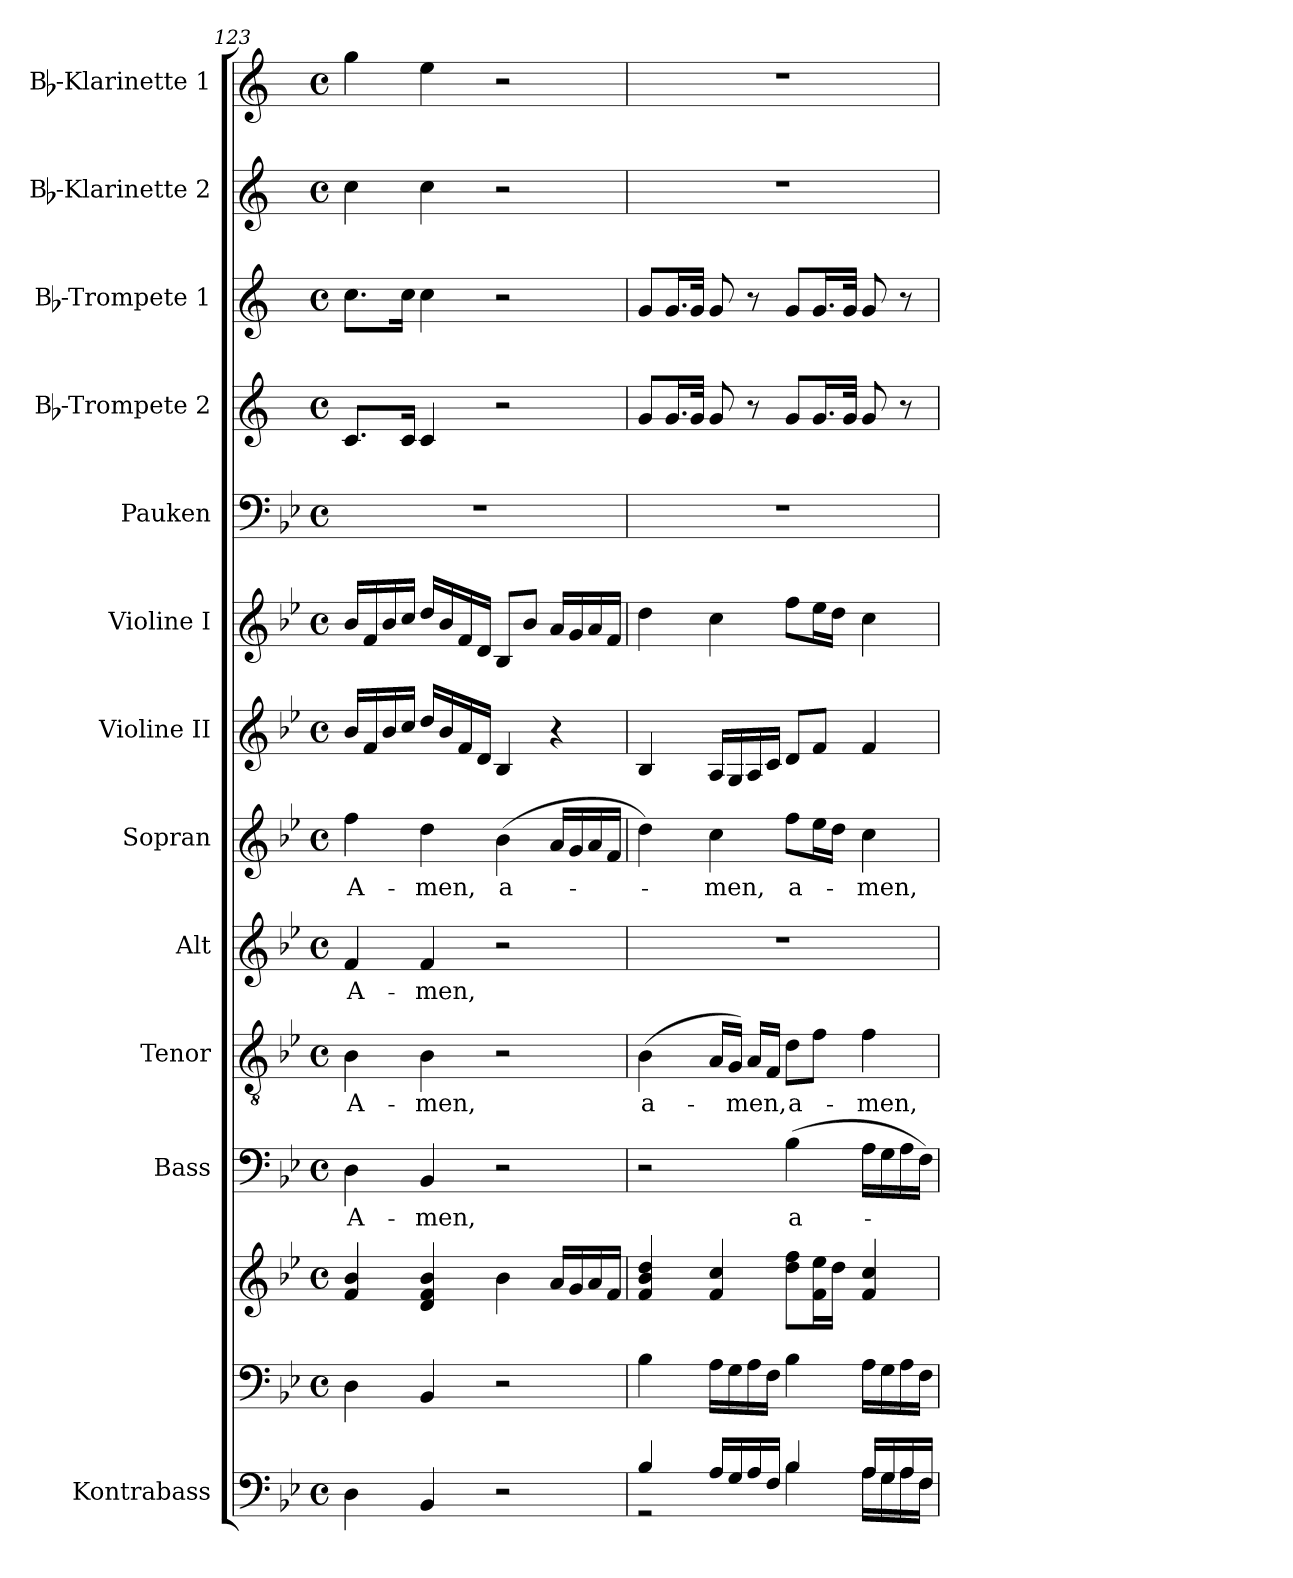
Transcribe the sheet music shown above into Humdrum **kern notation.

**kern	**kern	**kern	**kern	**text	**kern	**text	**kern	**text	**kern	**text	**kern	**kern	**kern	**kern	**kern	**kern	**kern
*part13	*part12	*part12	*part11	*part11	*part10	*part10	*part9	*part9	*part8	*part8	*part7	*part6	*part5	*part4	*part3	*part2	*part1
*staff14	*staff13	*staff12	*staff11	*staff11	*staff10	*staff10	*staff9	*staff9	*staff8	*staff8	*staff7	*staff6	*staff5	*staff4	*staff3	*staff2	*staff1
*I"Kontrabass	*	*	*I"Bass	*	*I"Tenor	*	*I"Alt	*	*I"Sopran	*	*I"Violine II	*I"Violine I	*I"Pauken	*I"Bb-Trompete 2	*I"Bb-Trompete 1	*I"Bb-Klarinette 2	*I"Bb-Klarinette 1
*I'Kb.	*	*	*I'B.	*	*I'T.	*	*I'A.	*	*I'S.	*	*I'Vl. II	*I'Vl. I	*I'Pk.	*I'Bb Trp. 2	*I'Bb Trp. 1	*I'Bb Kl. 2	*I'Bb Kl. 1
*clefF4	*clefF4	*clefG2	*clefF4	*	*clefGv2	*	*clefG2	*	*clefG2	*	*clefG2	*clefG2	*clefF4	*clefG2	*clefG2	*clefG2	*clefG2
*ITrd7c12	*	*	*	*	*	*	*	*	*	*	*	*	*	*ITrd1c2	*ITrd1c2	*ITrd1c2	*ITrd1c2
*k[b-e-]	*k[b-e-]	*k[b-e-]	*k[b-e-]	*	*k[b-e-]	*	*k[b-e-]	*	*k[b-e-]	*	*k[b-e-]	*k[b-e-]	*k[b-e-]	*k[b-e-]	*k[b-e-]	*k[b-e-]	*k[b-e-]
*B-:	*B-:	*B-:	*B-:	*	*B-:	*	*B-:	*	*B-:	*	*B-:	*B-:	*B-:	*B-:	*B-:	*B-:	*B-:
*M4/4	*M4/4	*M4/4	*M4/4	*	*M4/4	*	*M4/4	*	*M4/4	*	*M4/4	*M4/4	*M4/4	*M4/4	*M4/4	*M4/4	*M4/4
*met(c)	*met(c)	*met(c)	*met(c)	*	*met(c)	*	*met(c)	*	*met(c)	*	*met(c)	*met(c)	*met(c)	*met(c)	*met(c)	*met(c)	*met(c)
=123	=123	=123	=123	=123	=123	=123	=123	=123	=123	=123	=123	=123	=123	=123	=123	=123	=123
!	!	!	!	!LO:LY:b	!	!LO:LY:b	!	!LO:LY:b	!	!LO:LY:b	!	!	!	!	!	!	!
4DD\	4D\	4f/ 4b-/	4D\	A-	4B-\	A-	4f/	A-	4ff\	A-	16b-/LL	16b-/LL	1r	8.B-/L	8.b-\L	4b-\	4ff\
.	.	.	.	.	.	.	.	.	.	.	16f/	16f/	.	.	.	.	.
.	.	.	.	.	.	.	.	.	.	.	16b-/	16b-/	.	.	.	.	.
.	.	.	.	.	.	.	.	.	.	.	16cc/JJ	16cc/JJ	.	16B-/Jk	16b-\Jk	.	.
!	!	!	!	!LO:LY:b	!	!LO:LY:b	!	!LO:LY:b	!	!LO:LY:b	!	!	!	!	!	!	!
4BBB-/	4BB-/	4d/ 4f/ 4b-/	4BB-/	-men,	4B-\	-men,	4f/	-men,	4dd\	-men,	16dd/LL	16dd/LL	.	4B-/	4b-\	4b-\	4dd\
.	.	.	.	.	.	.	.	.	.	.	16b-/	16b-/	.	.	.	.	.
.	.	.	.	.	.	.	.	.	.	.	16f/	16f/	.	.	.	.	.
.	.	.	.	.	.	.	.	.	.	.	16d/JJ	16d/JJ	.	.	.	.	.
!	!	!	!	!	!	!	!	!	!	!LO:LY:b	!	!	!	!	!	!	!
2r	2r	4b-\	2r	.	2r	.	2r	.	(>4b-\	a-	4B-/	8B-/L	.	2r	2r	2r	2r
.	.	.	.	.	.	.	.	.	.	.	.	8b-/J	.	.	.	.	.
.	.	16a/LL	.	.	.	.	.	.	16a/LL	.	4r	16a/LL	.	.	.	.	.
.	.	16g/	.	.	.	.	.	.	16g/	.	.	16g/	.	.	.	.	.
.	.	16a/	.	.	.	.	.	.	16a/	.	.	16a/	.	.	.	.	.
.	.	16f/JJ	.	.	.	.	.	.	16f/JJ	.	.	16f/JJ	.	.	.	.	.
=124	=124	=124	=124	=124	=124	=124	=124	=124	=124	=124	=124	=124	=124	=124	=124	=124	=124
*^	*	*	*	*	*	*	*	*	*	*	*	*	*	*	*	*	*
!	!	!	!	!	!	!	!LO:LY:b	!	!	!	!	!	!	!	!	!	!	!
4BB-/	2r	4B-\	4f/ 4b-/ 4dd/	2r	.	(>4B-\	a-	1r	.	4dd\)	.	4B-/	4dd\	1r	8f/L	8f/L	1r	1r
.	.	.	.	.	.	.	.	.	.	.	.	.	.	.	16.f/L	16.f/L	.	.
.	.	.	.	.	.	.	.	.	.	.	.	.	.	.	32f/JJk	32f/JJk	.	.
!	!	!	!	!	!	!	!	!	!	!	!LO:LY:b	!	!	!	!	!	!	!
16AA/LL	.	16A\LL	4f/ 4cc/	.	.	16A/LL	.	.	.	4cc\	-men,	16A/LL	4cc\	.	8f/	8f/	.	.
16GG/	.	16G\	.	.	.	16G/JJ)	.	.	.	.	.	16G/	.	.	.	.	.	.
!	!	!	!	!	!	!	!LO:LY:b	!	!	!	!	!	!	!	!	!	!	!
16AA/	.	16A\	.	.	.	16A/LL	-men,	.	.	.	.	16A/	.	.	8r	8r	.	.
16FF/JJ	.	16F\JJ	.	.	.	16F/JJ	.	.	.	.	.	16c/JJ	.	.	.	.	.	.
!	!	!	!	!	!LO:LY:b	!	!LO:LY:b	!	!	!	!LO:LY:b	!	!	!	!	!	!	!
4BB-/	4BB-\	4B-\	8dd\ 8ff\L	(>4B-\	a-	8d\L	a-	.	.	8ff\L	a-	8d/L	8ff\L	.	8f/L	8f/L	.	.
.	.	.	16f\ 16ee-\L	.	.	8f\J	.	.	.	16ee-\L	.	8f/J	16ee-\L	.	16.f/L	16.f/L	.	.
.	.	.	16dd\JJ	.	.	.	.	.	.	16dd\JJ	.	.	16dd\JJ	.	.	.	.	.
.	.	.	.	.	.	.	.	.	.	.	.	.	.	.	32f/JJk	32f/JJk	.	.
!	!	!	!	!	!	!	!LO:LY:b	!	!	!	!LO:LY:b	!	!	!	!	!	!	!
16AA/LL	16AA\LL	16A\LL	4f/ 4cc/	16A\LL	.	4f\	-men,	.	.	4cc\	-men,	4f/	4cc\	.	8f/	8f/	.	.
16GG/	16GG\	16G\	.	16G\	.	.	.	.	.	.	.	.	.	.	.	.	.	.
16AA/	16AA\	16A\	.	16A\	.	.	.	.	.	.	.	.	.	.	8r	8r	.	.
16FF/JJ	16FF\JJ	16F\JJ	.	16F\JJ)	.	.	.	.	.	.	.	.	.	.	.	.	.	.
*v	*v	*	*	*	*	*	*	*	*	*	*	*	*	*	*	*	*	*
=	=	=	=	=	=	=	=	=	=	=	=	=	=	=	=	=	=
*-	*-	*-	*-	*-	*-	*-	*-	*-	*-	*-	*-	*-	*-	*-	*-	*-	*-
